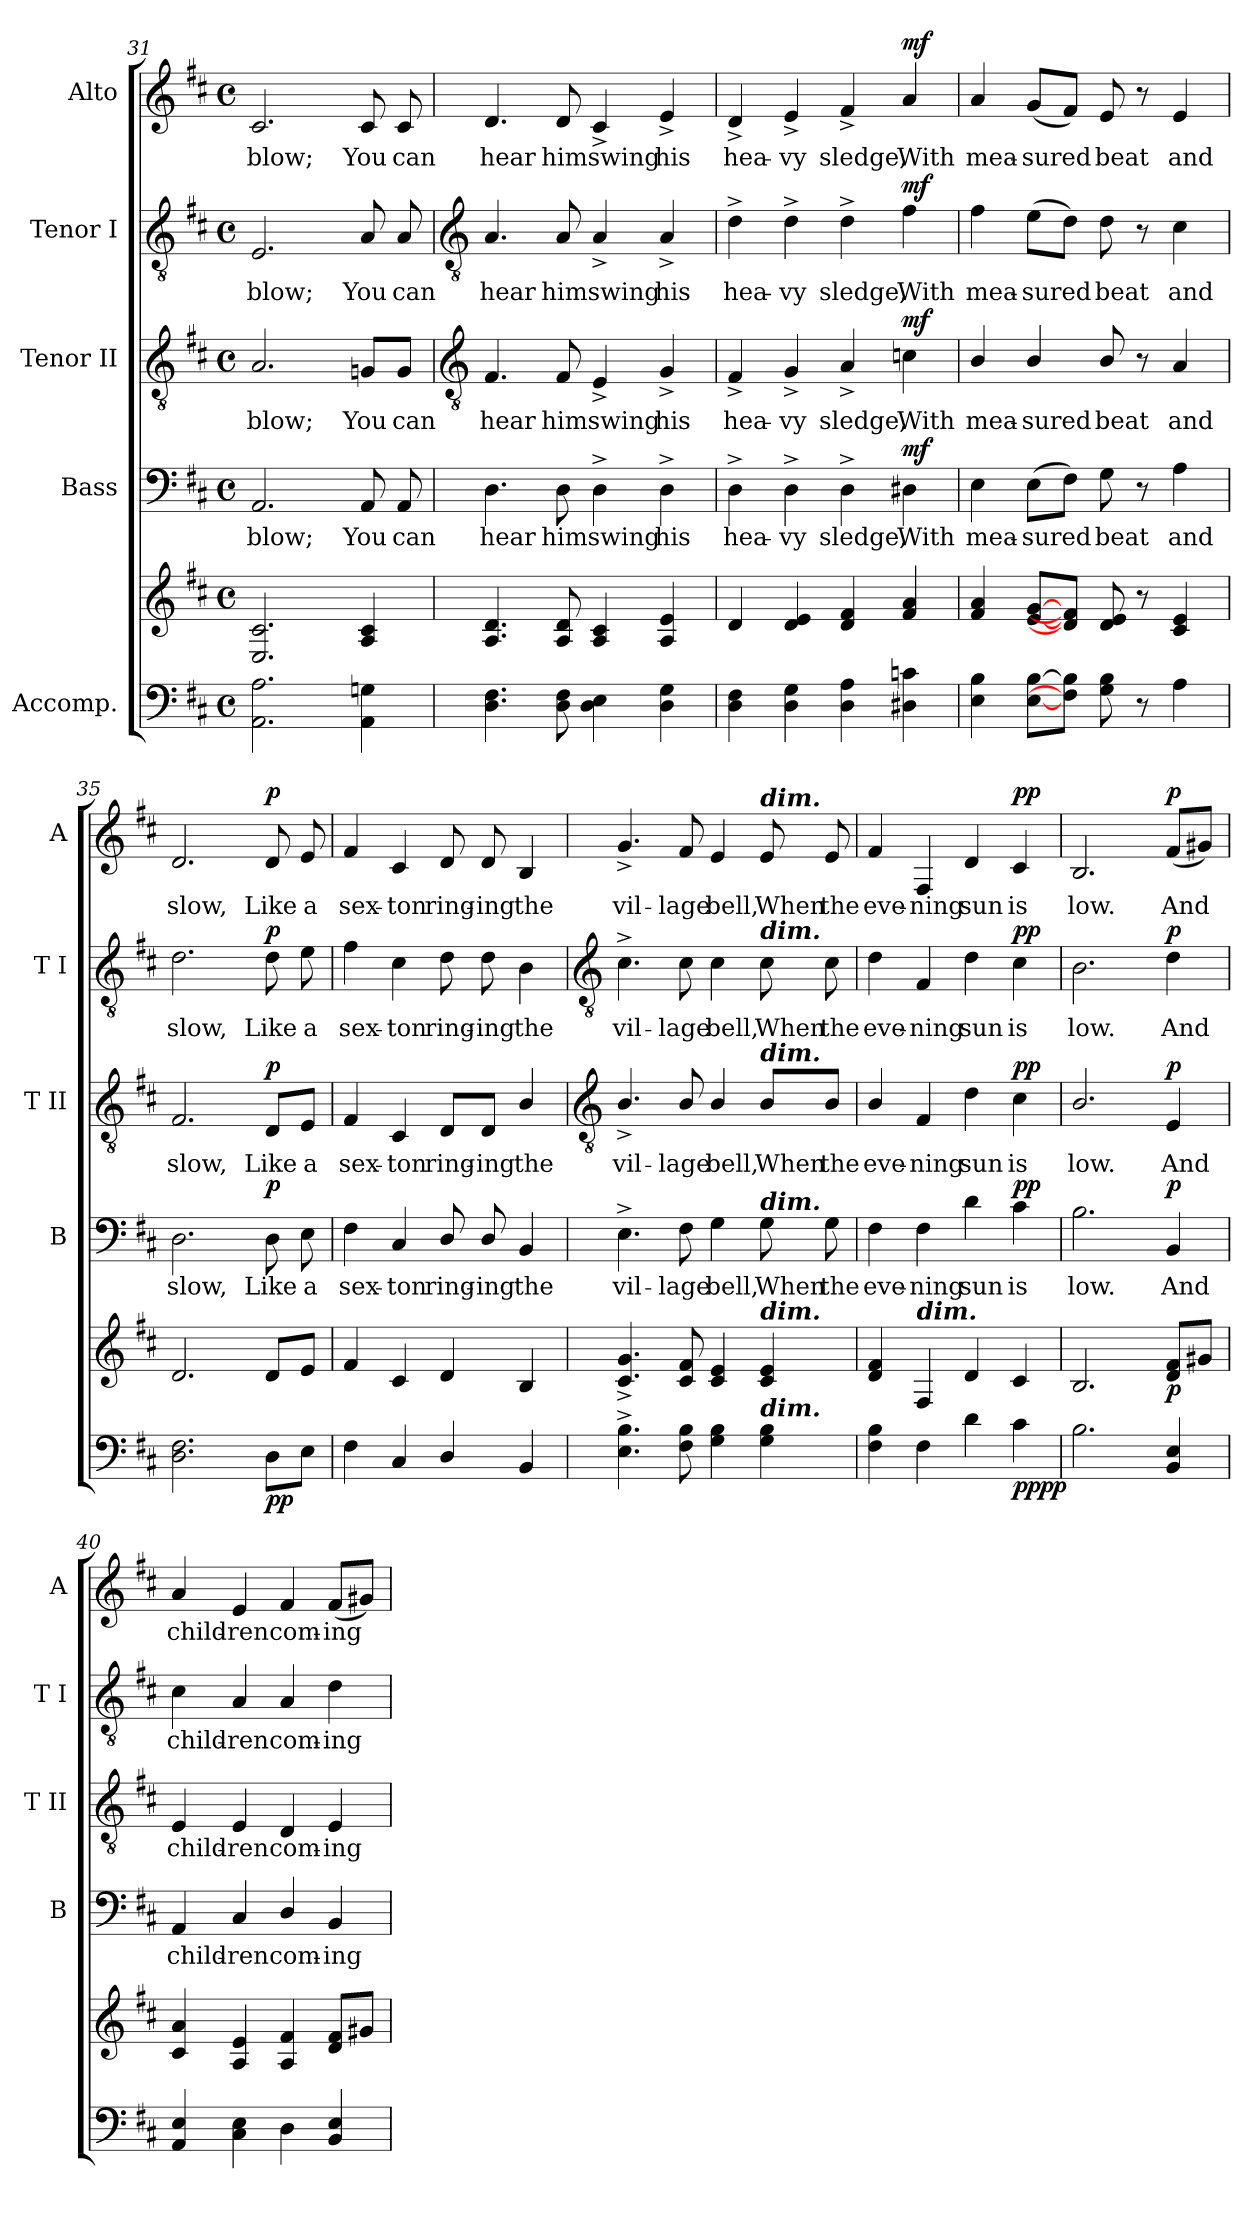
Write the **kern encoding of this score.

**kern	**kern	**dynam	**kern	**text	**dynam	**kern	**text	**dynam	**kern	**text	**dynam	**kern	**text	**dynam
*part5	*part5	*part5	*part4	*part4	*part4	*part3	*part3	*part3	*part2	*part2	*part2	*part1	*part1	*part1
*staff6	*staff5	*staff5/6	*staff4	*staff4	*staff4	*staff3	*staff3	*staff3	*staff2	*staff2	*staff2	*staff1	*staff1	*staff1
*I"Accomp.	*	*	*I"Bass	*	*	*I"Tenor II	*	*	*I"Tenor I	*	*	*I"Alto	*	*
*	*	*	*I'B	*	*	*I'T II	*	*	*I'T I	*	*	*I'A	*	*
*clefF4	*clefG2	*	*clefF4	*	*	*clefGv2	*	*	*clefGv2	*	*	*clefG2	*	*
*k[f#c#]	*k[f#c#]	*	*k[f#c#]	*	*	*k[f#c#]	*	*	*k[f#c#]	*	*	*k[f#c#]	*	*
*D:	*D:	*	*D:	*	*	*D:	*	*	*D:	*	*	*D:	*	*
*M4/4	*M4/4	*	*M4/4	*	*	*M4/4	*	*	*M4/4	*	*	*M4/4	*	*
*met(c)	*met(c)	*	*met(c)	*	*	*met(c)	*	*	*met(c)	*	*	*met(c)	*	*
=31	=31	=31	=31	=31	=31	=31	=31	=31	=31	=31	=31	=31	=31	=31
!	!	!	!	!LO:LY:b	!	!	!LO:LY:b	!	!	!LO:LY:b	!	!	!LO:LY:b	!
2.AA 2.A	2.E 2.c#	.	2.AA	blow;	.	2.A	blow;	.	2.E	blow;	.	2.c#	blow;	.
!	!	!	!	!LO:LY:b	!	!	!LO:LY:b	!	!	!LO:LY:b	!	!	!LO:LY:b	!
4AA 4Gn	4A 4c#	.	8AA	You	.	8Gn/L	You	.	8A	You	.	8c#	You	.
!	!	!	!	!LO:LY:b	!	!	!LO:LY:b	!	!	!LO:LY:b	!	!	!LO:LY:b	!
.	.	.	8AA	can	.	8G/J	can	.	8A	can	.	8c#	can	.
!!LO:LB:g=z
=32	=32	=32	=32	=32	=32	=32	=32	=32	=32	=32	=32	=32	=32	=32
*	*	*	*	*	*	*clefGv2	*	*	*clefGv2	*	*	*	*	*
!	!	!	!	!LO:LY:b	!	!	!LO:LY:b	!	!	!LO:LY:b	!	!	!LO:LY:b	!
4.D 4.F#	4.A 4.d	.	4.D	hear	.	4.F#	hear	.	4.A	hear	.	4.d	hear	.
!	!	!	!	!LO:LY:b	!	!	!LO:LY:b	!	!	!LO:LY:b	!	!	!LO:LY:b	!
8D 8F#	8A 8d	.	8D	him	.	8F#	him	.	8A	him	.	8d	him	.
!	!	!	!	!LO:LY:b	!	!	!LO:LY:b	!	!	!LO:LY:b	!	!	!LO:LY:b	!
4D 4E	4A 4c#	.	4D^	swing	.	4E^	swing	.	4A^	swing	.	4c#^	swing	.
!	!	!	!	!LO:LY:b	!	!	!LO:LY:b	!	!	!LO:LY:b	!	!	!LO:LY:b	!
4D 4G	4A 4e	.	4D^	his	.	4G^	his	.	4A^	his	.	4e^	his	.
=33	=33	=33	=33	=33	=33	=33	=33	=33	=33	=33	=33	=33	=33	=33
!	!	!	!	!LO:LY:b	!	!	!LO:LY:b	!	!	!LO:LY:b	!	!	!LO:LY:b	!
4D 4F#	4d	.	4D^	hea-	.	4F#^	hea-	.	4d^	hea-	.	4d^	hea-	.
!	!	!	!	!LO:LY:b	!	!	!LO:LY:b	!	!	!LO:LY:b	!	!	!LO:LY:b	!
4D 4G	4d 4e	.	4D^	-vy	.	4G^	-vy	.	4d^	-vy	.	4e^	-vy	.
!	!	!	!	!LO:LY:b	!	!	!LO:LY:b	!	!	!LO:LY:b	!	!	!LO:LY:b	!
4D 4A	4d 4f#	.	4D^	sledge,	.	4A^	sledge,	.	4d^	sledge,	.	4f#^	sledge,	.
!	!	!LO:DY:b=2	!	!LO:LY:b	!	!	!LO:LY:b	!	!	!LO:LY:b	!	!	!LO:LY:b	!
!	!	!LO:DY:n=1:b	!	!	!LO:DY:b	!	!	!LO:DY:b	!	!	!LO:DY:b	!	!	!LO:DY:b
4D#X 4cn	4f# 4a	mf mf	4D#X	With	mf	4cn\	With	mf	4f#	With	mf	4a	With	mf
=34	=34	=34	=34	=34	=34	=34	=34	=34	=34	=34	=34	=34	=34	=34
!	!	!	!	!LO:LY:b	!	!	!LO:LY:b	!	!	!LO:LY:b	!	!	!LO:LY:b	!
4E 4B	4f# 4a	.	4E	mea-	.	4B/	mea-	.	4f#	mea-	.	4a	mea-	.
!	!	!	!	!LO:LY:b	!	!	!LO:LY:b	!	!	!LO:LY:b	!	!	!LO:LY:b	!
[8E [8BL	[8e [8gL	.	(>8EL	-sured	.	4B/	-sured	.	(>8eL	-sured	.	(<8gL	-sured	.
8F#] 8B]J	8d] 8f#]J	.	8F#J)	.	.	.	.	.	8dJ)	.	.	8f#J)	.	.
!	!	!	!	!LO:LY:b	!	!	!LO:LY:b	!	!	!LO:LY:b	!	!	!LO:LY:b	!
8G 8B	8d 8e	.	8G	beat	.	8B/	beat	.	8d	beat	.	8e	beat	.
8r	8r	.	8r	.	.	8r	.	.	8r	.	.	8r	.	.
!	!	!	!	!LO:LY:b	!	!	!LO:LY:b	!	!	!LO:LY:b	!	!	!LO:LY:b	!
4A	4c# 4e	.	4A	and	.	4A	and	.	4c#	and	.	4e	and	.
=35	=35	=35	=35	=35	=35	=35	=35	=35	=35	=35	=35	=35	=35	=35
!	!	!	!	!LO:LY:b	!	!	!LO:LY:b	!	!	!LO:LY:b	!	!	!LO:LY:b	!
2.D 2.F#	2.d	.	2.D	slow,	.	2.F#	slow,	.	2.d	slow,	.	2.d	slow,	.
!	!	!LO:DY:b=2	!	!LO:LY:b	!	!	!LO:LY:b	!	!	!LO:LY:b	!	!	!LO:LY:b	!
!	!	!LO:DY:n=1:b	!	!	!LO:DY:b	!	!	!LO:DY:b	!	!	!LO:DY:b	!	!	!LO:DY:b
8DL	8dL	p p	8D	Like	p	8D/L	Like	p	8d	Like	p	8d	Like	p
!	!	!	!	!LO:LY:b	!	!	!LO:LY:b	!	!	!LO:LY:b	!	!	!LO:LY:b	!
8EJ	8eJ	.	8E	a	.	8E/J	a	.	8e	a	.	8e	a	.
=36	=36	=36	=36	=36	=36	=36	=36	=36	=36	=36	=36	=36	=36	=36
!	!	!	!	!LO:LY:b	!	!	!LO:LY:b	!	!	!LO:LY:b	!	!	!LO:LY:b	!
4F#	4f#	.	4F#	sex-	.	4F#	sex-	.	4f#	sex-	.	4f#	sex-	.
!	!	!	!	!LO:LY:b	!	!	!LO:LY:b	!	!	!LO:LY:b	!	!	!LO:LY:b	!
4C#	4c#	.	4C#	-ton	.	4C#	-ton	.	4c#	-ton	.	4c#	-ton	.
!	!	!	!	!LO:LY:b	!	!	!LO:LY:b	!	!	!LO:LY:b	!	!	!LO:LY:b	!
4D/	4d	.	8D/	ring-	.	8D/L	ring-	.	8d	ring-	.	8d	ring-	.
!	!	!	!	!LO:LY:b	!	!	!LO:LY:b	!	!	!LO:LY:b	!	!	!LO:LY:b	!
.	.	.	8D/	-ing	.	8D/J	-ing	.	8d	-ing	.	8d	-ing	.
!	!	!	!	!LO:LY:b	!	!	!LO:LY:b	!	!	!LO:LY:b	!	!	!LO:LY:b	!
4BB	4B	.	4BB	the	.	4B/	the	.	4B	the	.	4B	the	.
!!LO:LB:g=z
=37	=37	=37	=37	=37	=37	=37	=37	=37	=37	=37	=37	=37	=37	=37
*	*	*	*	*	*	*clefGv2	*	*	*clefGv2	*	*	*	*	*
!	!	!	!	!LO:LY:b	!	!	!LO:LY:b	!	!	!LO:LY:b	!	!	!LO:LY:b	!
4.E^ 4.B^	4.c#^ 4.g^	.	4.E^	vil-	.	4.B^/	vil-	.	4.c#^	vil-	.	4.g^	vil-	.
!	!	!	!	!LO:LY:b	!	!	!LO:LY:b	!	!	!LO:LY:b	!	!	!LO:LY:b	!
8F# 8B	8c# 8f#	.	8F#	-lage	.	8B/	-lage	.	8c#	-lage	.	8f#	-lage	.
!	!	!	!	!LO:LY:b	!	!	!LO:LY:b	!	!	!LO:LY:b	!	!	!LO:LY:b	!
4G 4B	4c# 4e	.	4G	bell,	.	4B/	bell,	.	4c#	bell,	.	4e	bell,	.
!	!	!	!	!	!	!	!	!	!	!	!	!LO:TX:a:Bi:t=dim.	!	!
!	!	!	!	!	!	!	!	!	!LO:TX:a:Bi:t=dim.	!	!	!	!	!
!	!	!	!	!	!	!LO:TX:a:Bi:t=dim.	!	!	!	!	!	!	!	!
!	!	!	!LO:TX:a:Bi:t=dim.	!	!	!	!	!	!	!	!	!	!	!
!	!LO:TX:a:Bi:t=dim.	!	!	!	!	!	!	!	!	!	!	!	!	!
!LO:TX:a:Bi:t=dim.	!	!	!	!	!	!	!	!	!	!	!	!	!	!
!	!	!	!	!LO:LY:b	!	!	!LO:LY:b	!	!	!LO:LY:b	!	!	!LO:LY:b	!
4G 4B	4c# 4e	.	8G	When	.	8B/L	When	.	8c#	When	.	8e	When	.
!	!	!	!	!LO:LY:b	!	!	!LO:LY:b	!	!	!LO:LY:b	!	!	!LO:LY:b	!
.	.	.	8G	the	.	8B/J	the	.	8c#	the	.	8e	the	.
=38	=38	=38	=38	=38	=38	=38	=38	=38	=38	=38	=38	=38	=38	=38
!	!	!	!	!LO:LY:b	!	!	!LO:LY:b	!	!	!LO:LY:b	!	!	!LO:LY:b	!
4F# 4B	4d 4f#	.	4F#	eve-	.	4B/	eve-	.	4d	eve-	.	4f#	eve-	.
!	!LO:TX:a:Bi:t=dim.	!	!	!	!	!	!	!	!	!	!	!	!	!
!	!	!	!	!LO:LY:b	!	!	!LO:LY:b	!	!	!LO:LY:b	!	!	!LO:LY:b	!
4F#	4F#	.	4F#	-ning	.	4F#	-ning	.	4F#	-ning	.	4F#	-ning	.
!	!	!	!	!LO:LY:b	!	!	!LO:LY:b	!	!	!LO:LY:b	!	!	!LO:LY:b	!
4d	4d	.	4d	sun	.	4d	sun	.	4d	sun	.	4d	sun	.
!	!	!LO:DY:b=2	!	!LO:LY:b	!	!	!LO:LY:b	!	!	!LO:LY:b	!	!	!LO:LY:b	!
!	!	!LO:DY:n=1:b	!	!	!LO:DY:b	!	!	!LO:DY:b	!	!	!LO:DY:b	!	!	!LO:DY:b
4c#	4c#/	pp pp	4c#\	is	pp	4c#\	is	pp	4c#\	is	pp	4c#/	is	pp
=39	=39	=39	=39	=39	=39	=39	=39	=39	=39	=39	=39	=39	=39	=39
!	!	!	!	!LO:LY:b	!	!	!LO:LY:b	!	!	!LO:LY:b	!	!	!LO:LY:b	!
2.B	2.B	.	2.B	low.	.	2.B/	low.	.	2.B	low.	.	2.B	low.	.
!	!	!LO:DY:b	!	!LO:LY:b	!LO:DY:b	!	!LO:LY:b	!LO:DY:b	!	!LO:LY:b	!LO:DY:b	!	!LO:LY:b	!LO:DY:b
4BB 4E	8d 8f#L	p	4BB	And	p	4E	And	p	4d	And	p	(<8f#L	And	p
.	8g#XJ	.	.	.	.	.	.	.	.	.	.	8g#XJ)	.	.
=40	=40	=40	=40	=40	=40	=40	=40	=40	=40	=40	=40	=40	=40	=40
!	!	!	!	!LO:LY:b	!	!	!LO:LY:b	!	!	!LO:LY:b	!	!	!LO:LY:b	!
4AA 4E	4c# 4a	.	4AA/	child-	.	4E/	child-	.	4c#\	child-	.	4a	child-	.
!	!	!	!	!LO:LY:b	!	!	!LO:LY:b	!	!	!LO:LY:b	!	!	!LO:LY:b	!
4C# 4E	4A 4e	.	4C#	-ren	.	4E	-ren	.	4A	-ren	.	4e	-ren	.
!	!	!	!	!LO:LY:b	!	!	!LO:LY:b	!	!	!LO:LY:b	!	!	!LO:LY:b	!
4D	4A 4f#	.	4D/	com-	.	4D	com-	.	4A	com-	.	4f#	com-	.
!	!	!	!	!LO:LY:b	!	!	!LO:LY:b	!	!	!LO:LY:b	!	!	!LO:LY:b	!
4BB 4E	8d 8f#L	.	4BB	-ing	.	4E	-ing	.	4d	-ing	.	(<8f#L	-ing	.
.	8g#XJ	.	.	.	.	.	.	.	.	.	.	8g#XJ)	.	.
=	=	=	=	=	=	=	=	=	=	=	=	=	=	=
*-	*-	*-	*-	*-	*-	*-	*-	*-	*-	*-	*-	*-	*-	*-
